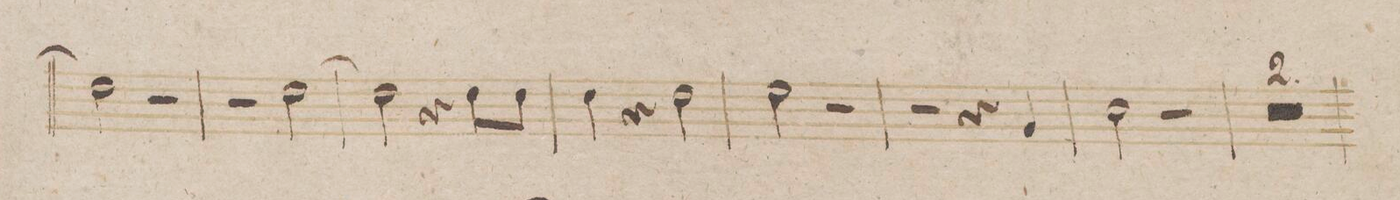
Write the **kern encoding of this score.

**kern	**dynam
*I"Clarino 1mo in B.	*
*clefG2	*
*k[b-e-]	*
*met(c)	*
*M4/4	*
2cc\]	.
2r	.
=260	=260
2r	.
[2cc\	.
=261	=261
2cc\]	.
4r	.
8cc\L	.
8cc\J	.
=262	=262
4cc\	.
4r	.
2cc\	.
=263	=263
2dd\	.
2r	.
=264	=264
2r	.
4r	.
4f/	.
=265	=265
2b-\	.
2r	.
=266	=266
0r	.
=267	=267
=268	=268
*-	*-
